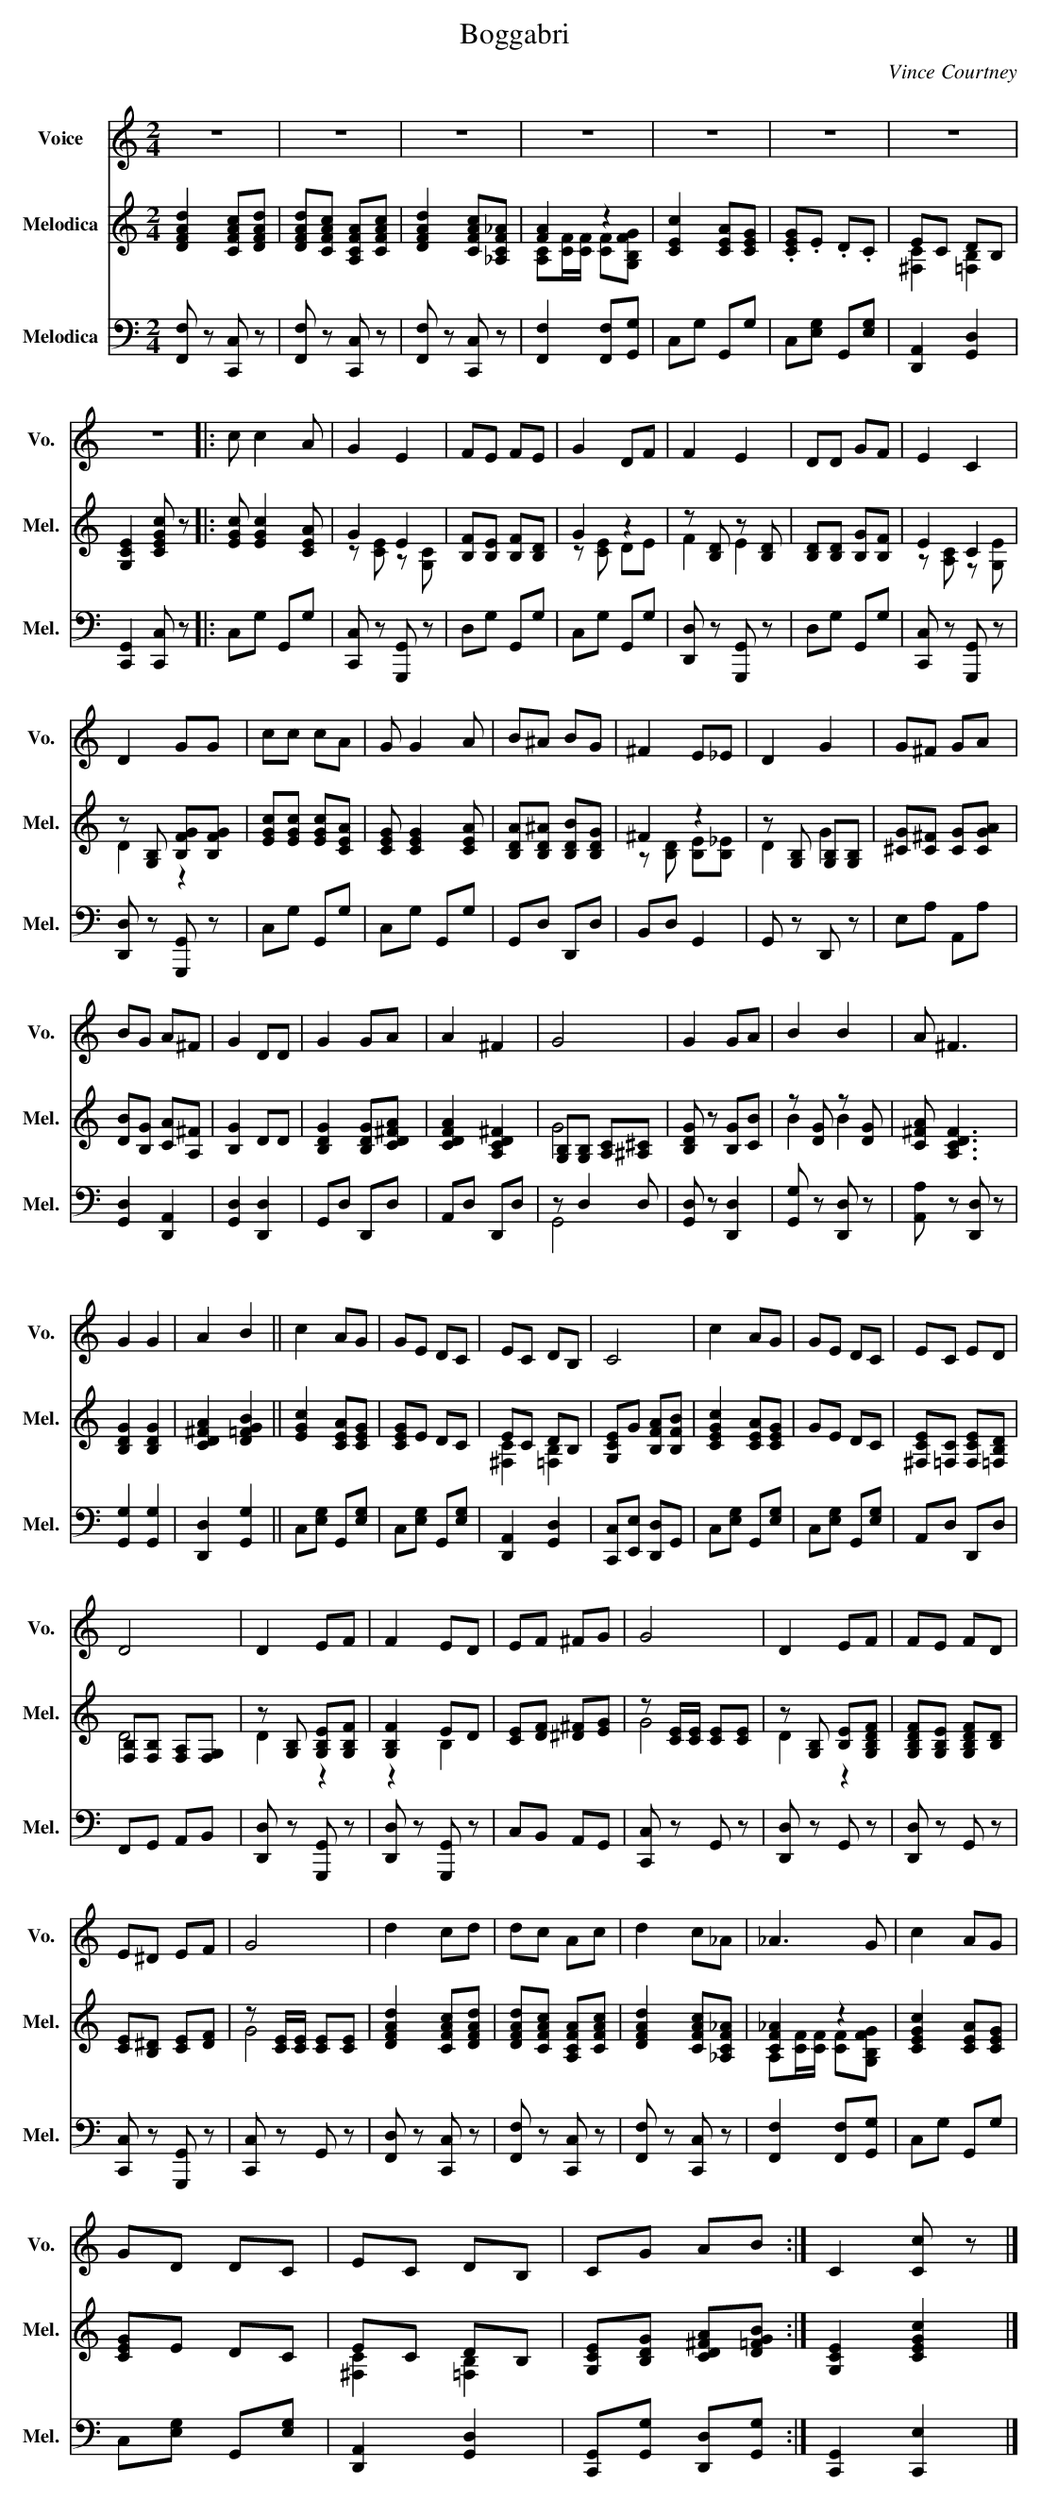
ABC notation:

X:1
T:Boggabri
C:Vince Courtney
%%score 1 ( 2 3 ) ( 4 5 )
L:1/8
M:2/4
K:C
V:1 treble nm="Voice" snm="Vo."
V:2 treble nm="Melodica" snm="Mel."
V:3 treble
V:4 bass nm="Melodica" snm="Mel."
V:5 bass
V:1
z4 | z4 | z4 | z4 | z4 | z4 | z4 |$ z4 |: c c2 A | G2 E2 | FE FE | G2 DF | F2 E2 | DD GF |
E2 C2 |$ D2 GG | cc cA | G G2 A | B^A BG | ^F2 E_E | D2 G2 | G^F GA |$ BG A^F | G2 DD | G2 GA |
A2 ^F2 | G4 | G2 GA | B2 B2 | A ^F3 |$ G2 G2 | A2 B2 || c2 AG | GE DC | EC DB, | C4 | c2 AG |
GE DC | EC ED |$ D4 | D2 EF | F2 ED | EF ^FG | G4 | D2 EF | FE FD |$ E^D EF | G4 | d2 cd | dc Ac |
d2 c_A | _A3 G | c2 AG |$ GD DC | EC DB, | CG AB :| C2 [Cc] z |]
V:2
[DFAd]2 [CFAc][DFAd] | [DFAd][CFAc] [A,CFA][CFAc] | [DFAd]2 [CFAc][_A,CF_A] | [FA]2 z2 |
[CEc]2 [CEA][CEG] | .[CEG].E .D.C | EC DB, |$ [G,CE]2 [CEGc] z |: [EGc] [EGc]2 [CEA] | G2 E2 |
[B,F][B,E] [B,F][B,D] | G2 z2 | z [B,D] z [B,D] | [B,D][B,D] [B,G][B,F] | E2 C2 |$
z [G,B,] [B,FG][B,FG] | [EGc][EGc] [EGc][CEA] | [CEG] [CEG]2 [CEA] | [B,DA][B,D^A] [B,DB][B,DG] |
^F2 z2 | z [G,B,] [G,B,][G,B,] | [^CG][C^F] [CG][CGA] |$ [DB][B,G] [CA][A,^F] | [B,G]2 DD |
[B,DG]2 [B,DG][CD^FA] | [CDFA]2 [A,CD^F]2 | [G,B,][G,B,] [A,C][^A,^C] | [B,DG] z [B,G][CB] |
z [DG] z [DG] | [C^FA] [A,CDF]3 |$ [B,DG]2 [B,DG]2 | [CD^FA]2 [D=FGB]2 || [EGc]2 [CEA][CEG] |
[CEG]E DC | EC DB, | [G,CE]G [B,FA][B,FB] | [CEGc]2 [CEA][CEG] | GE DC |
[^F,CE][=F,C] [F,CE][=F,B,D] |$ [F,B,][F,B,] [F,A,][F,G,] | z [G,B,] [G,B,E][G,B,F] |
[G,B,F]2 ED | [CE][DF] [^D^F][EG] | z [CE]/[CE]/ [CE][CE] | z [G,B,] [B,E][G,B,DF] |
[G,B,DF][G,B,E] [G,B,DF][B,D] |$ [CE][B,^D] [CE][DF] | z [CE]/[CE]/ [CE][CE] |
[DFAd]2 [CFAc][DFAd] | [DFAd][CFAc] [A,CFA][CFAc] | [DFAd]2 [CFAc][_A,CF_A] | [CF_A]2 z2 |
[CEGc]2 [CEA][CEG] |$ [CEG]E DC | EC DB, | [G,CE][B,DG] [CD^FA][D=FGB] :| [G,CE]2 [CEGc]2 |]
V:3
x4 | x4 | x4 | [A,C][CF]/[CF]/ [CF][G,B,FG] | x4 | x4 | [^F,C]2 [=F,B,]2 |$ x4 |: x4 |
z [CE] z [G,C] | x4 | z [CE] DE | F2 E2 | x4 | z [A,C] z [G,E] |$ D2 z2 | x4 | x4 | x4 |
z [B,D] [B,E][B,_E] | D2 G2 | x4 |$ x4 | x4 | x4 | x4 | G4 | x4 | B2 B2 | x4 |$ x4 | x4 || x4 |
x4 | [^F,C]2 [=F,B,]2 | x4 | x4 | x4 | x4 |$ D4 | D2 z2 | z2 B,2 | x4 | G4 | D2 z2 | x4 |$ x4 |
G4 | x4 | x4 | x4 | A,[CF]/[CF]/ [CF][G,B,FG] | x4 |$ x4 | [^F,C]2 [=F,B,]2 | x4 :| x4 |]
V:4
[F,,F,] z [C,,C,] z | [F,,F,] z [C,,C,] z | [F,,F,] z [C,,C,] z | [F,,F,]2 [F,,F,][G,,G,] |
C,G, G,,G, | C,[E,G,] G,,[E,G,] | [D,,A,,]2 [G,,D,]2 |$ [C,,G,,]2 [C,,C,] z |: C,G, G,,G, |
[C,,C,] z [G,,,G,,] z | D,G, G,,G, | C,G, G,,G, | [D,,D,] z [G,,,G,,] z | D,G, G,,G, |
[C,,C,] z [G,,,G,,] z |$ [D,,D,] z [G,,,G,,] z | C,G, G,,G, | C,G, G,,G, | G,,D, D,,D, |
B,,D, G,,2 | G,, z D,, z | E,A, A,,A, |$ [G,,D,]2 [D,,A,,]2 | [G,,D,]2 [D,,D,]2 | G,,D, D,,D, |
A,,D, D,,D, | z D,2 D, | [G,,D,] z [D,,D,]2 | [G,,G,] z [D,,D,] z | [A,,A,] z [D,,D,] z |$
[G,,G,]2 [G,,G,]2 | [D,,D,]2 [G,,G,]2 || C,[E,G,] G,,[E,G,] | C,[E,G,] G,,[E,G,] |
[D,,A,,]2 [G,,D,]2 | [C,,C,][E,,E,] [D,,D,]G,, | C,[E,G,] G,,[E,G,] | C,[E,G,] G,,[E,G,] |
A,,D, D,,D, |$ F,,G,, A,,B,, | [D,,D,] z [G,,,G,,] z | [D,,D,] z [G,,,G,,] z | C,B,, A,,G,, |
[C,,C,] z G,, z | [D,,D,] z G,, z | [D,,D,] z G,, z |$ [C,,C,] z [G,,,G,,] z | [C,,C,] z G,, z |
[F,,D,] z [C,,C,] z | [F,,F,] z [C,,C,] z | [F,,F,] z [C,,C,] z | [F,,F,]2 [F,,F,][G,,G,] |
C,G, G,,G, |$ C,[E,G,] G,,[E,G,] | [D,,A,,]2 [G,,D,]2 | [C,,G,,][G,,G,] [D,,D,][G,,G,] :|
[C,,G,,]2 [C,,E,]2 |]
V:5
x4 | x4 | x4 | x4 | x4 | x4 | x4 |$ x4 |: x4 | x4 | x4 | x4 | x4 | x4 | x4 |$ x4 | x4 | x4 | x4 |
x4 | x4 | x4 |$ x4 | x4 | x4 | x4 | G,,4 | x4 | x4 | x4 |$ x4 | x4 || x4 | x4 | x4 | x4 | x4 |
x4 | x4 |$ x4 | x4 | x4 | x4 | x4 | x4 | x4 |$ x4 | x4 | x4 | x4 | x4 | x4 | x4 |$ x4 | x4 | x4 :|
x4 |]
